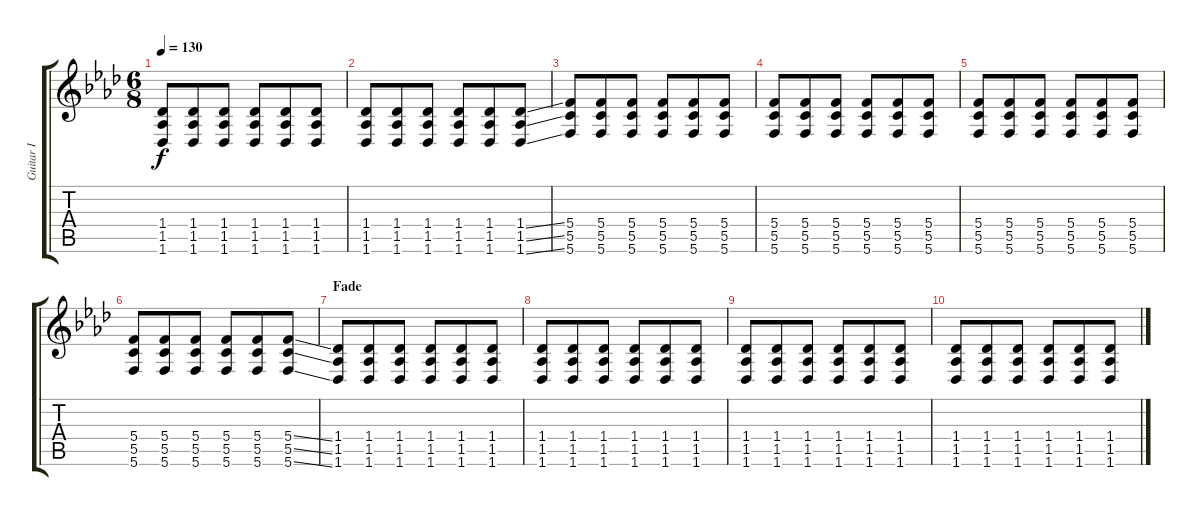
\track ("Guitar I" "Guitar I") {instrument distortionguitar}
\staff {score tabs}
\tuning (D4 A3 F3 C3 G2 C2) {hide}
\ts (6 8)
\tempo 130
\clef g2
\ks ab
(1.4 1.5 1.6).8{dy f} (1.4 1.5 1.6).8 (1.4 1.5 1.6).8 (1.4 1.5 1.6).8 (1.4 1.5 1.6).8 (1.4 1.5 1.6).8 |
(1.4 1.5 1.6).8 (1.4 1.5 1.6).8 (1.4 1.5 1.6).8 (1.4 1.5 1.6).8 (1.4 1.5 1.6).8 (1.4{ss} 1.5{ss} 1.6{ss}).8 |
(5.4 5.5 5.6).8 (5.4 5.5 5.6).8 (5.4 5.5 5.6).8 (5.4 5.5 5.6).8 (5.4 5.5 5.6).8 (5.4 5.5 5.6).8 |
(5.4 5.5 5.6).8 (5.4 5.5 5.6).8 (5.4 5.5 5.6).8 (5.4 5.5 5.6).8 (5.4 5.5 5.6).8 (5.4 5.5 5.6).8 |
(5.4 5.5 5.6).8 (5.4 5.5 5.6).8 (5.4 5.5 5.6).8 (5.4 5.5 5.6).8 (5.4 5.5 5.6).8 (5.4 5.5 5.6).8 |
(5.4 5.5 5.6).8 (5.4 5.5 5.6).8 (5.4 5.5 5.6).8 (5.4 5.5 5.6).8 (5.4 5.5 5.6).8 (5.4{ss} 5.5{ss} 5.6{ss}).8 |
\section ("" "Fade")
(1.4 1.5 1.6).8{volume 0} (1.4 1.5 1.6).8 (1.4 1.5 1.6).8 (1.4 1.5 1.6).8 (1.4 1.5 1.6).8 (1.4 1.5 1.6).8 |
(1.4 1.5 1.6).8 (1.4 1.5 1.6).8 (1.4 1.5 1.6).8 (1.4 1.5 1.6).8 (1.4 1.5 1.6).8 (1.4 1.5 1.6).8 |
(1.4 1.5 1.6).8 (1.4 1.5 1.6).8 (1.4 1.5 1.6).8 (1.4 1.5 1.6).8 (1.4 1.5 1.6).8 (1.4 1.5 1.6).8 |
(1.4 1.5 1.6).8 (1.4 1.5 1.6).8 (1.4 1.5 1.6).8 (1.4 1.5 1.6).8 (1.4 1.5 1.6).8 (1.4 1.5 1.6).8
